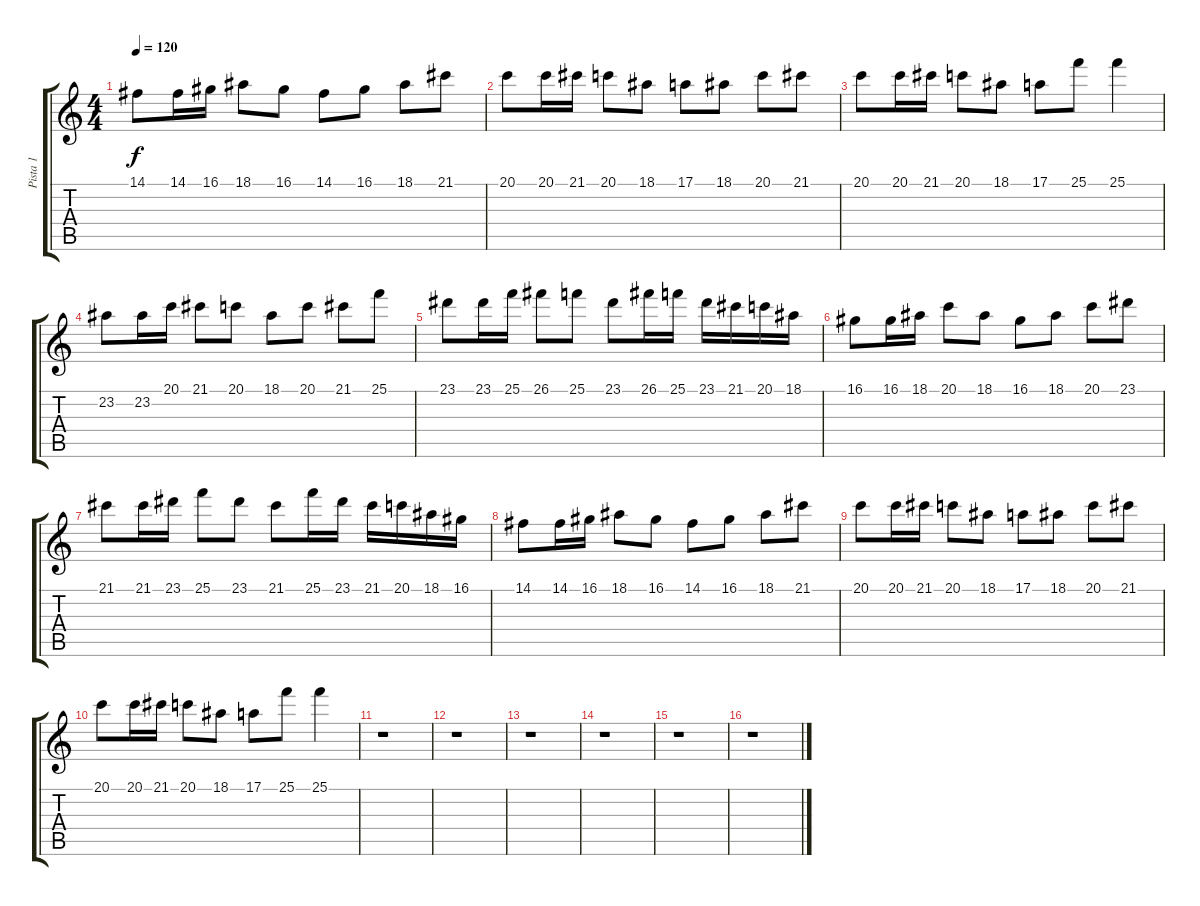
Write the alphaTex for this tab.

\track ("Pista 1" "Pista 1") {instrument flute}
\staff {score tabs}
\tuning (E4 B3 G3 D3 A2 E2) {hide}
\ts (4 4)
\tempo 120
\clef g2
\ks c
14.1.8{dy f} 14.1.16 16.1.16 18.1.8 16.1.8 14.1.8 16.1.8 18.1.8 21.1.8 |
20.1.8 20.1.16 21.1.16 20.1.8 18.1.8 17.1.8 18.1.8 20.1.8 21.1.8 |
20.1.8 20.1.16 21.1.16 20.1.8 18.1.8 17.1.8 25.1.8 25.1.4 |
23.2.8 23.2.16 20.1.16 21.1.8 20.1.8 18.1.8 20.1.8 21.1.8 25.1.8 |
23.1.8 23.1.16 25.1.16 26.1.8 25.1.8 23.1.8 26.1.16 25.1.16 23.1.16 21.1.16 20.1.16 18.1.16 |
16.1.8 16.1.16 18.1.16 20.1.8 18.1.8 16.1.8 18.1.8 20.1.8 23.1.8 |
21.1.8 21.1.16 23.1.16 25.1.8 23.1.8 21.1.8 25.1.16 23.1.16 21.1.16 20.1.16 18.1.16 16.1.16 |
14.1.8 14.1.16 16.1.16 18.1.8 16.1.8 14.1.8 16.1.8 18.1.8 21.1.8 |
20.1.8 20.1.16 21.1.16 20.1.8 18.1.8 17.1.8 18.1.8 20.1.8 21.1.8 |
20.1.8 20.1.16 21.1.16 20.1.8 18.1.8 17.1.8 25.1.8 25.1.4 |
r.1 |
r.1 |
r.1 |
r.1 |
r.1 |
r.1
